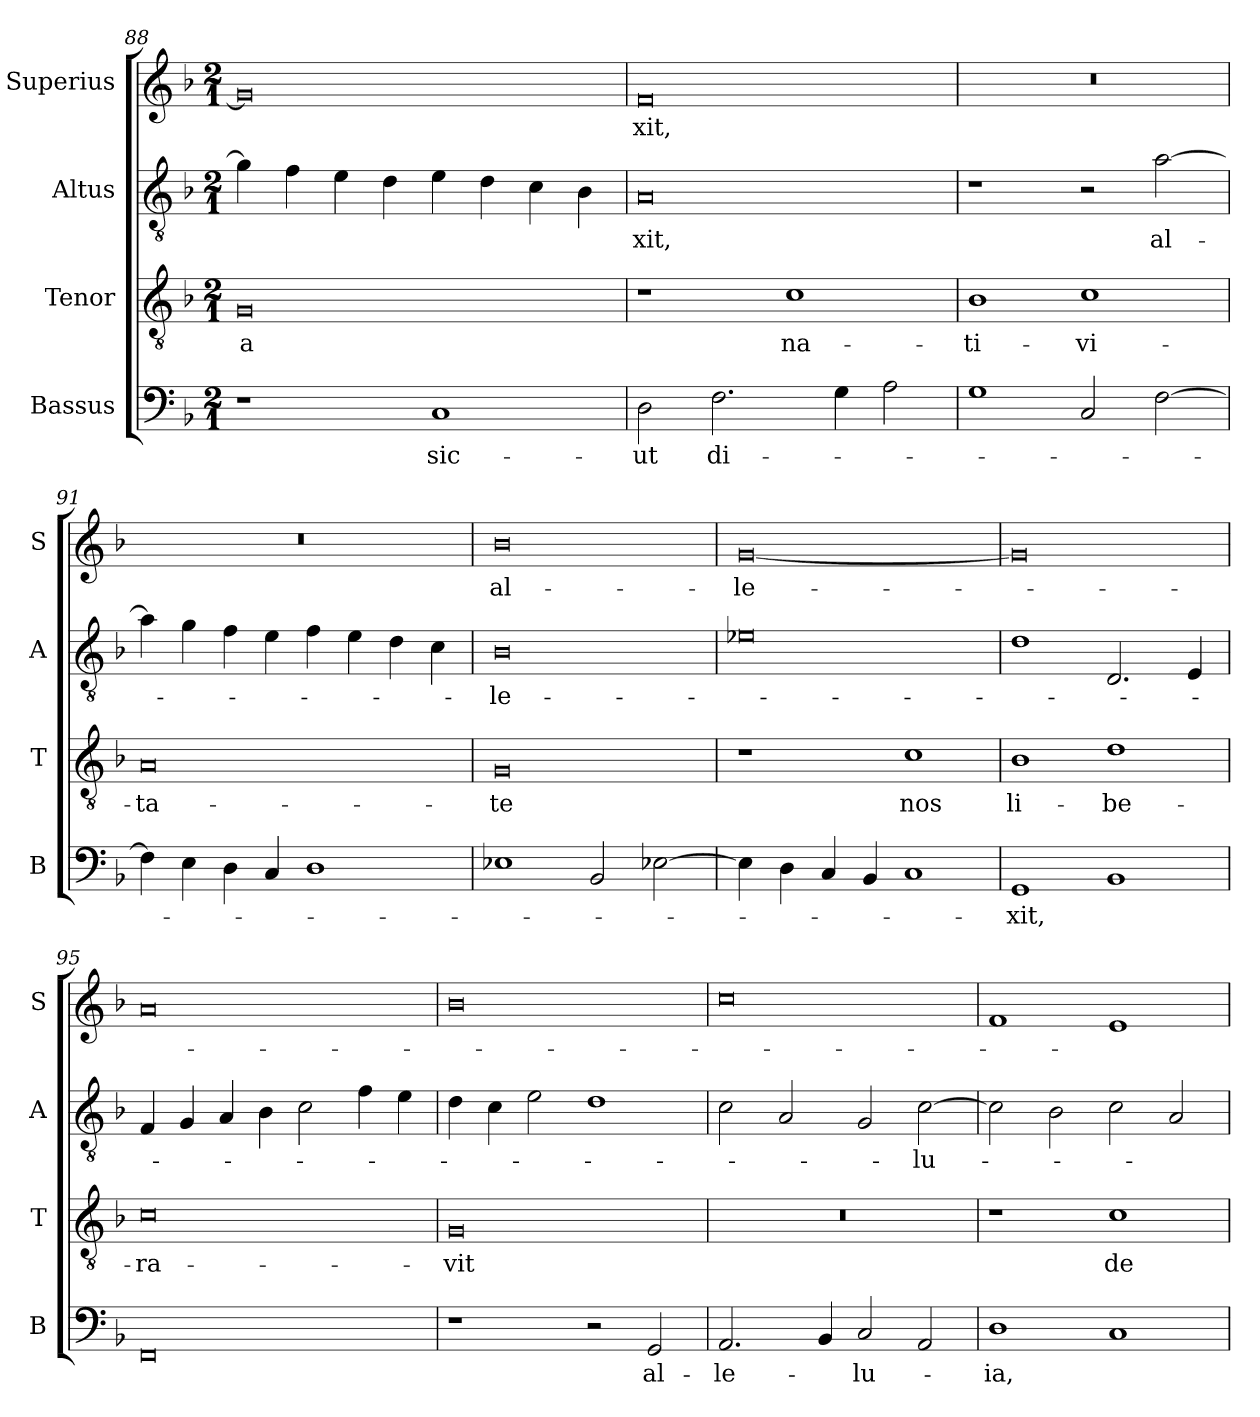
**kern	**text	**kern	**text	**kern	**text	**kern	**text
*part4	*part4	*part3	*part3	*part2	*part2	*part1	*part1
*staff4	*staff4	*staff3	*staff3	*staff2	*staff2	*staff1	*staff1
*I"Bassus	*	*I"Tenor	*	*I"Altus	*	*I"Superius	*
*I'B	*	*I'T	*	*I'A	*	*I'S	*
*clefF4	*	*clefGv2	*	*clefGv2	*	*clefG2	*
*k[b-]	*	*k[b-]	*	*k[b-]	*	*k[b-]	*
*F:	*	*F:	*	*F:	*	*F:	*
*M2/1	*	*M2/1	*	*M2/1	*	*M2/1	*
=88	=88	=88	=88	=88	=88	=88	=88
1r	.	0G	-a	4g]	.	0g]	.
.	.	.	.	4f	.	.	.
.	.	.	.	4e	.	.	.
.	.	.	.	4d	.	.	.
1C	sic-	.	.	4e	.	.	.
.	.	.	.	4d	.	.	.
.	.	.	.	4c	.	.	.
.	.	.	.	4B-	.	.	.
=89	=89	=89	=89	=89	=89	=89	=89
2D	-ut	1r	.	0A	-xit,	0f	-xit,
2.F	di-	.	.	.	.	.	.
.	.	1c	na-	.	.	.	.
4G	.	.	.	.	.	.	.
2A	.	.	.	.	.	.	.
=90	=90	=90	=90	=90	=90	=90	=90
1G	.	1B-	-ti-	1r	.	0r	.
2C	.	1c	-vi-	2r	.	.	.
[2F	.	.	.	[2a	al-	.	.
=91	=91	=91	=91	=91	=91	=91	=91
4F]	.	0A	-ta-	4a]	.	0r	.
4E	.	.	.	4g	.	.	.
4D	.	.	.	4f	.	.	.
4C	.	.	.	4e	.	.	.
1D	.	.	.	4f	.	.	.
.	.	.	.	4e	.	.	.
.	.	.	.	4d	.	.	.
.	.	.	.	4c	.	.	.
=92	=92	=92	=92	=92	=92	=92	=92
1E-X	.	0G	-te	0B-	-le-	0b-	al-
2BB-	.	.	.	.	.	.	.
[2E-X	.	.	.	.	.	.	.
=93	=93	=93	=93	=93	=93	=93	=93
4E-]	.	1r	.	0e-X	.	[0g	-le-
4D	.	.	.	.	.	.	.
4C	.	.	.	.	.	.	.
4BB-	.	.	.	.	.	.	.
1C	.	1c	nos	.	.	.	.
=94	=94	=94	=94	=94	=94	=94	=94
1GG	-xit,	1B-	li-	1d	.	0g]	.
1BB-	.	1d	-be-	2.D	.	.	.
.	.	.	.	4E	.	.	.
=95	=95	=95	=95	=95	=95	=95	=95
0FF	.	0c	-ra-	4F	.	0a	.
.	.	.	.	4G	.	.	.
.	.	.	.	4A	.	.	.
.	.	.	.	4B-	.	.	.
.	.	.	.	2c	.	.	.
.	.	.	.	4f	.	.	.
.	.	.	.	4e	.	.	.
=96	=96	=96	=96	=96	=96	=96	=96
1r	.	0G	-vit	4d	.	0b-	.
.	.	.	.	4c	.	.	.
.	.	.	.	2e	.	.	.
2r	.	.	.	1d	.	.	.
2GG	al-	.	.	.	.	.	.
=97	=97	=97	=97	=97	=97	=97	=97
2.AA	-le-	0r	.	2c	.	0cc	.
.	.	.	.	2A	.	.	.
4BB-	.	.	.	.	.	.	.
2C	-lu-	.	.	2G	.	.	.
2AA	.	.	.	[2c	-lu-	.	.
=98	=98	=98	=98	=98	=98	=98	=98
1D	-ia,	1r	.	2c]	.	1f	.
.	.	.	.	2B-	.	.	.
1C	.	1c	de	2c	.	1e	.
.	.	.	.	2A	.	.	.
=	=	=	=	=	=	=	=
*-	*-	*-	*-	*-	*-	*-	*-
